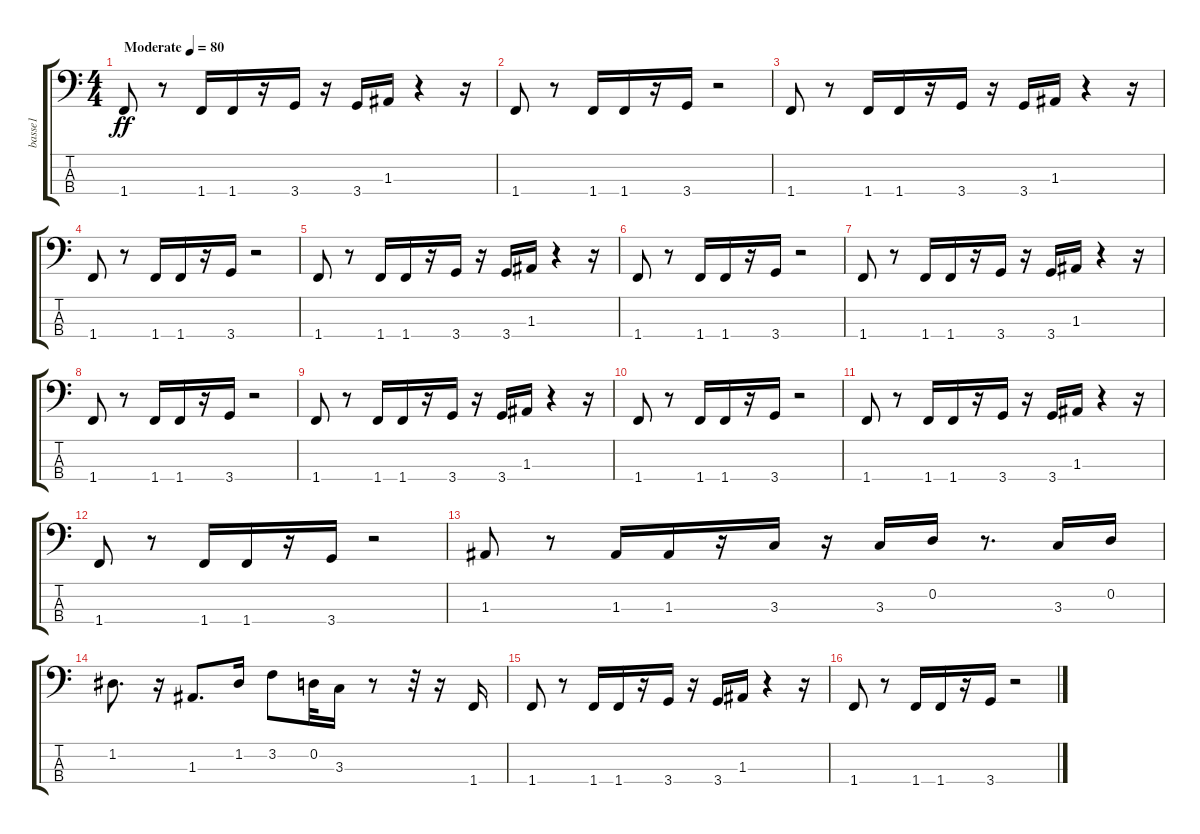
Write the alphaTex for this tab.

\track ("basse1" "basse1") {instrument electricbasspick}
\staff {score tabs}
\tuning (G2 D2 A1 E1) {hide}
\ts (4 4)
\tempo (80 "Moderate")
\clef f4
\ks c
1.4.8{dy ff instrument electricbasspick} r.8 1.4.16 1.4.16 r.16 3.4.16 r.16 3.4.16 1.3.16 r.4 r.16 |
1.4.8 r.8 1.4.16 1.4.16 r.16 3.4.16 r.2 |
1.4.8 r.8 1.4.16 1.4.16 r.16 3.4.16 r.16 3.4.16 1.3.16 r.4 r.16 |
1.4.8 r.8 1.4.16 1.4.16 r.16 3.4.16 r.2 |
1.4.8 r.8 1.4.16 1.4.16 r.16 3.4.16 r.16 3.4.16 1.3.16 r.4 r.16 |
1.4.8 r.8 1.4.16 1.4.16 r.16 3.4.16 r.2 |
1.4.8 r.8 1.4.16 1.4.16 r.16 3.4.16 r.16 3.4.16 1.3.16 r.4 r.16 |
1.4.8 r.8 1.4.16 1.4.16 r.16 3.4.16 r.2 |
1.4.8 r.8 1.4.16 1.4.16 r.16 3.4.16 r.16 3.4.16 1.3.16 r.4 r.16 |
1.4.8 r.8 1.4.16 1.4.16 r.16 3.4.16 r.2 |
1.4.8 r.8 1.4.16 1.4.16 r.16 3.4.16 r.16 3.4.16 1.3.16 r.4 r.16 |
1.4.8 r.8 1.4.16 1.4.16 r.16 3.4.16 r.2 |
1.3.8 r.8 1.3.16 1.3.16 r.16 3.3.16 r.16 3.3.16 0.2.16 r.8{d} 3.3.16 0.2.16 |
1.2.8{d} r.16 1.3.8{d} 1.2.16 3.2.8 0.2.32 3.3.16 r.8 r.32 r.16 1.4.16 |
1.4.8 r.8 1.4.16 1.4.16 r.16 3.4.16 r.16 3.4.16 1.3.16 r.4 r.16 |
1.4.8 r.8 1.4.16 1.4.16 r.16 3.4.16 r.2
